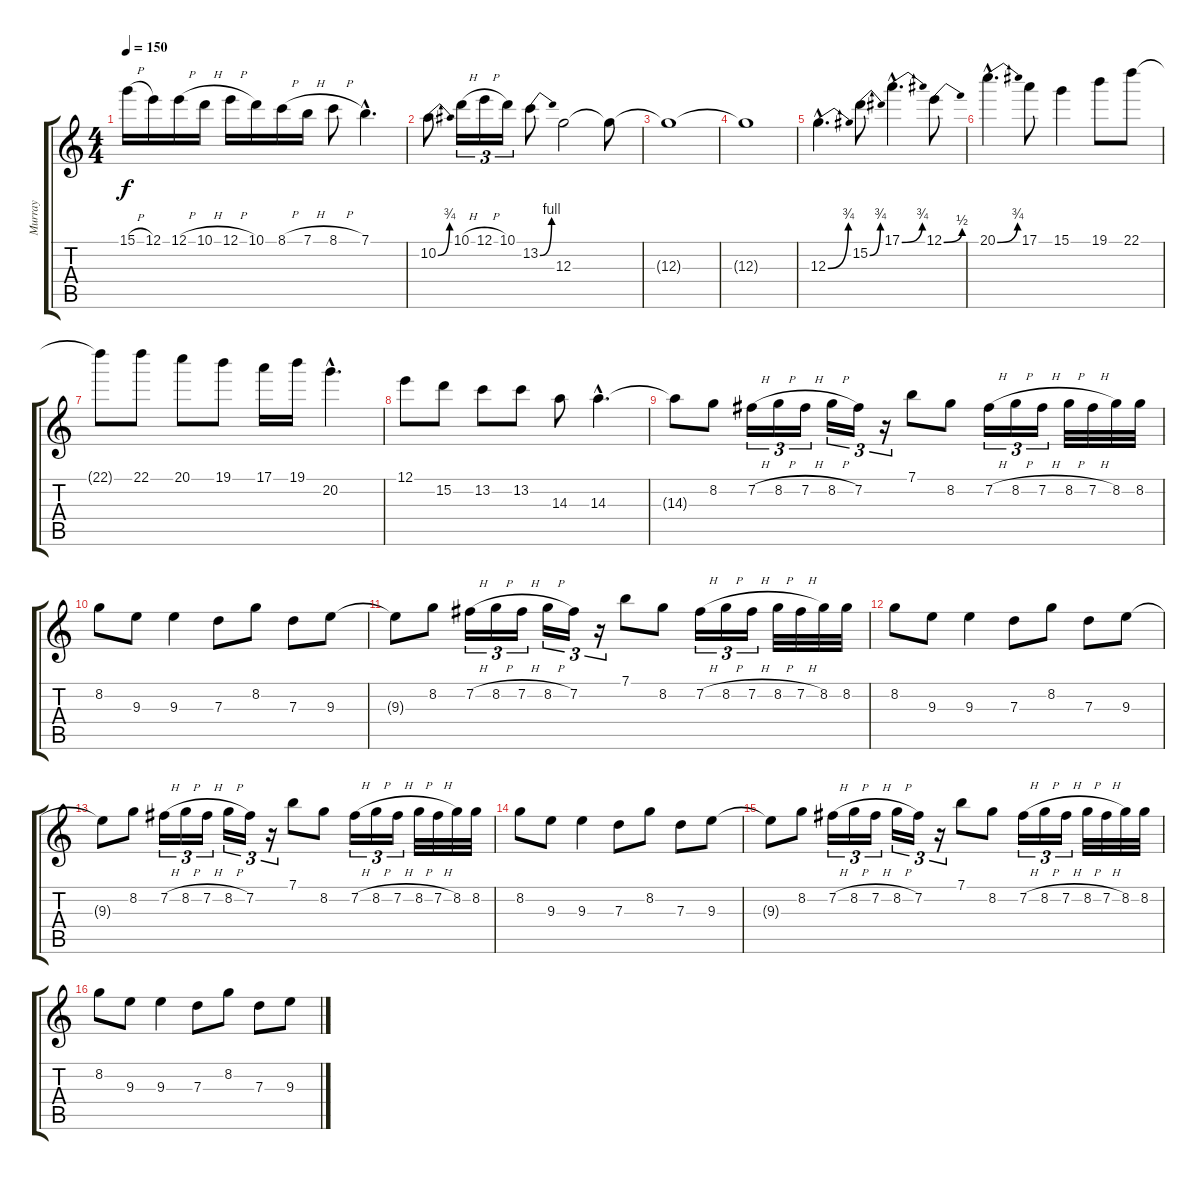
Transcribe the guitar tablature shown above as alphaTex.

\track ("Murray" "Murray") {instrument distortionguitar}
\staff {score tabs}
\tuning (E4 B3 G3 D3 A2 E2) {hide}
\ts (4 4)
\tempo 150
\clef g2
\ks c
15.1{h}.16{dy f} 12.1.16 12.1{h}.16 10.1{h}.16 12.1{h}.16 10.1.16 8.1{h}.16 7.1{h}.16 8.1{h}.8 7.1{hac}.4{d} |
10.2{be (bend 0 0 60 3)}.8 10.1{h}.16{tu (3 2)} 12.1{h}.16{tu (3 2)} 10.1.16{tu (3 2)} 13.2{be (bend 0 0 60 4)}.8 12.3.2 12.3{t}.8 |
12.3{t}.1 |
12.3{t}.1 |
12.3{be (bend 0 0 60 3) hac}.4{d} 15.2{be (bend 0 0 60 3)}.8 17.1{be (bend 0 0 60 3) hac}.4{d} 12.1{be (bend 0 0 60 2)}.8 |
20.1{be (bend 0 0 60 3) hac}.4{d} 17.1.8 15.1.4 19.1.8 22.1.8 |
22.1{t}.8 22.1.8 20.1.8 19.1.8 17.1.16 19.1.16 20.2{hac}.4{d} |
12.1.8 15.2.8 13.2.8 13.2.8 14.3.8 14.3{hac}.4{d} |
14.3{t}.8 8.2.8 7.2{h}.16{tu (3 2)} 8.2{h}.16{tu (3 2)} 7.2{h}.16{tu (3 2)} 8.2{h}.16{tu (3 2)} 7.2.16{tu (3 2)} r.16{tu (3 2)} 7.1.8 8.2.8 7.2{h}.16{tu (3 2)} 8.2{h}.16{tu (3 2)} 7.2{h}.16{tu (3 2)} 8.2{h}.32 7.2{h}.32 8.2.32 8.2.32 |
8.2.8 9.3.8 9.3.4 7.3.8 8.2.8 7.3.8 9.3.8 |
9.3{t}.8 8.2.8 7.2{h}.16{tu (3 2)} 8.2{h}.16{tu (3 2)} 7.2{h}.16{tu (3 2)} 8.2{h}.16{tu (3 2)} 7.2.16{tu (3 2)} r.16{tu (3 2)} 7.1.8 8.2.8 7.2{h}.16{tu (3 2)} 8.2{h}.16{tu (3 2)} 7.2{h}.16{tu (3 2)} 8.2{h}.32 7.2{h}.32 8.2.32 8.2.32 |
8.2.8 9.3.8 9.3.4 7.3.8 8.2.8 7.3.8 9.3.8 |
9.3{t}.8 8.2.8 7.2{h}.16{tu (3 2)} 8.2{h}.16{tu (3 2)} 7.2{h}.16{tu (3 2)} 8.2{h}.16{tu (3 2)} 7.2.16{tu (3 2)} r.16{tu (3 2)} 7.1.8 8.2.8 7.2{h}.16{tu (3 2)} 8.2{h}.16{tu (3 2)} 7.2{h}.16{tu (3 2)} 8.2{h}.32 7.2{h}.32 8.2.32 8.2.32 |
8.2.8 9.3.8 9.3.4 7.3.8 8.2.8 7.3.8 9.3.8 |
9.3{t}.8 8.2.8 7.2{h}.16{tu (3 2)} 8.2{h}.16{tu (3 2)} 7.2{h}.16{tu (3 2)} 8.2{h}.16{tu (3 2)} 7.2.16{tu (3 2)} r.16{tu (3 2)} 7.1.8 8.2.8 7.2{h}.16{tu (3 2)} 8.2{h}.16{tu (3 2)} 7.2{h}.16{tu (3 2)} 8.2{h}.32 7.2{h}.32 8.2.32 8.2.32 |
8.2.8 9.3.8 9.3.4 7.3.8 8.2.8 7.3.8 9.3.8
